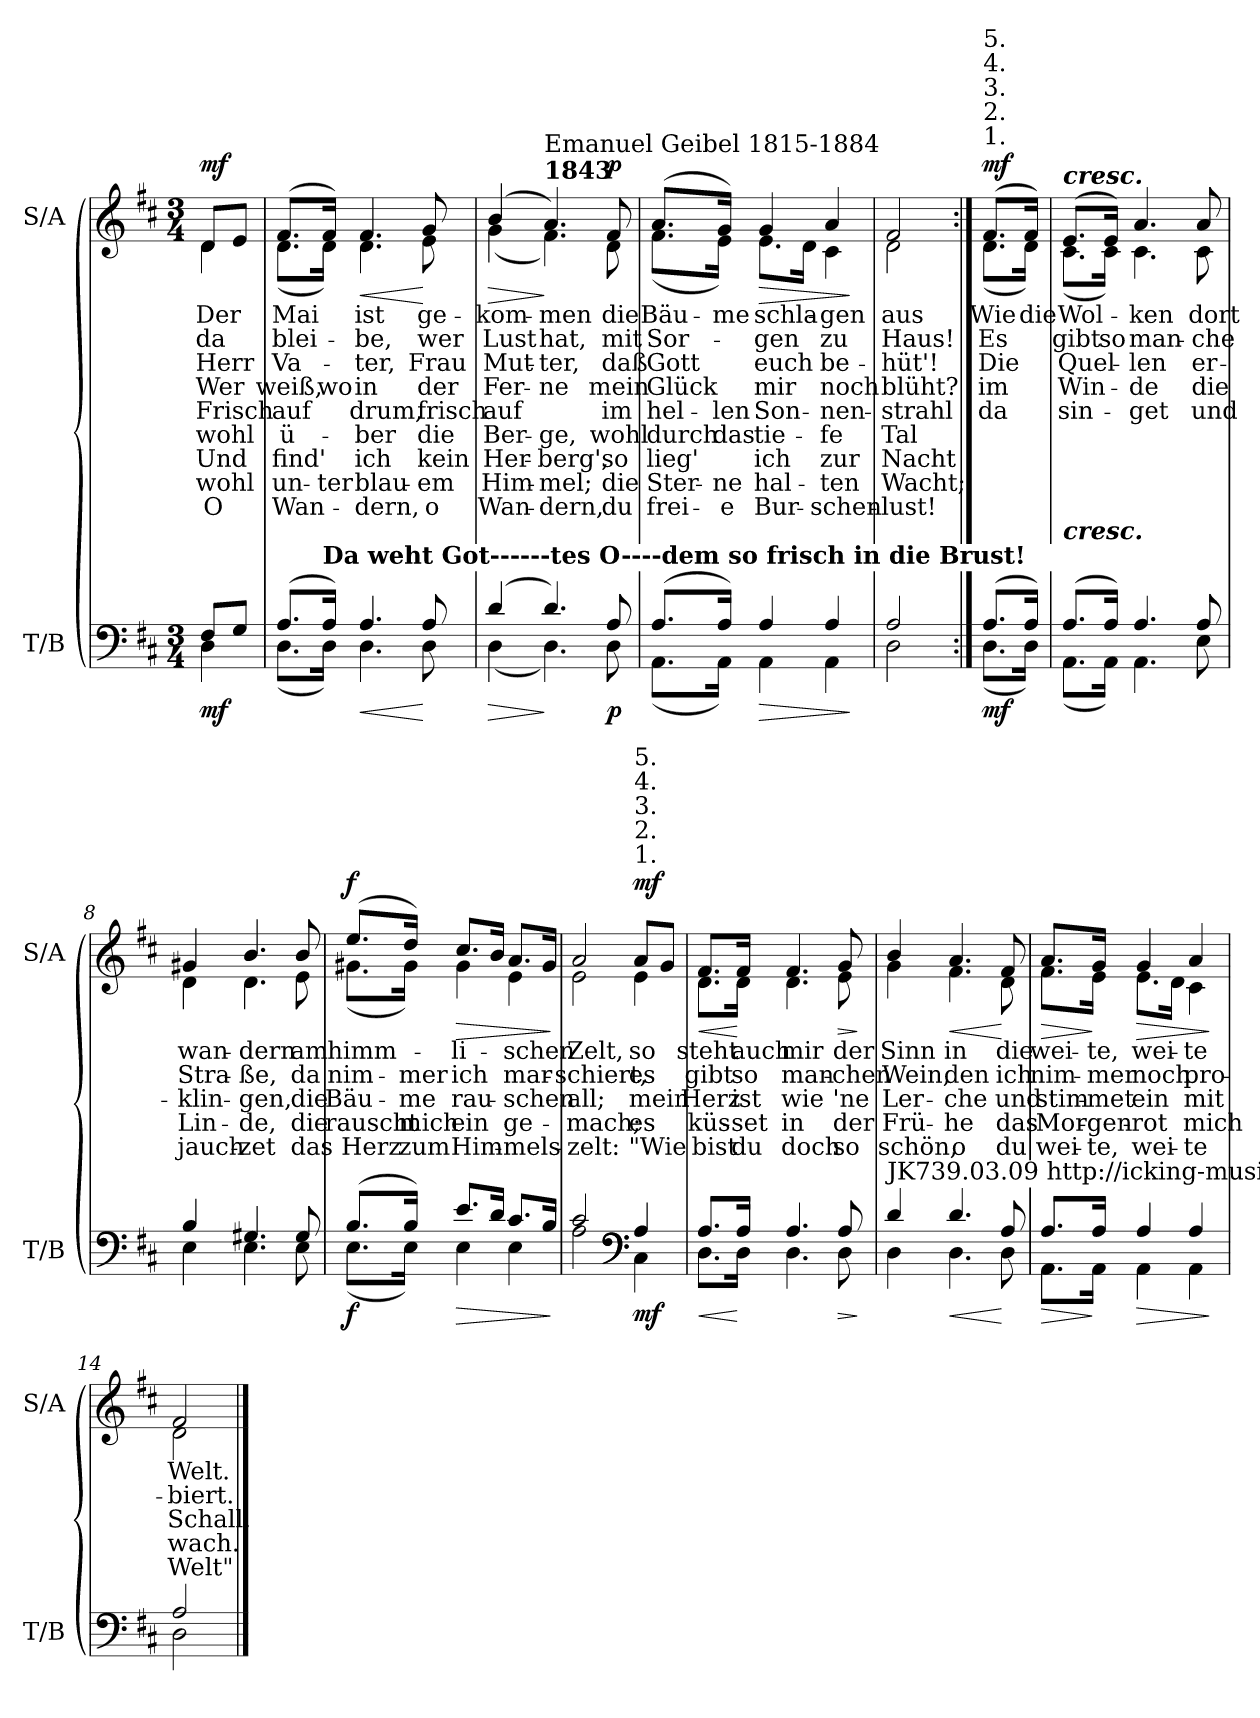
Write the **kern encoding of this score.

**kern	**dynam	**kern	**text	**text	**text	**text	**text	**text	**text	**text	**text	**dynam
*part2	*part2	*part1	*part1	*part1	*part1	*part1	*part1	*part1	*part1	*part1	*part1	*part1
*staff2	*staff2	*staff1	*staff1	*staff1	*staff1	*staff1	*staff1	*staff1	*staff1	*staff1	*staff1	*staff1
*I"T/B	*	*I"S/A	*	*	*	*	*	*	*	*	*	*
*I'T/B	*	*I'S/A	*	*	*	*	*	*	*	*	*	*
*clefF4	*	*clefG2	*	*	*	*	*	*	*	*	*	*
*k[f#c#]	*	*k[f#c#]	*	*	*	*	*	*	*	*	*	*
*M3/4	*	*M3/4	*	*	*	*	*	*	*	*	*	*
=1	=1	=1	=1	=1	=1	=1	=1	=1	=1	=1	=1	=1
*^	*	*	*	*	*	*	*	*	*	*	*	*
!	!	!	!LO:TX:a:t=1.	!	!	!	!	!	!	!	!	!	!
!	!	!	!LO:TX:a:t=2.	!	!	!	!	!	!	!	!	!	!
!	!	!	!LO:TX:a:t=3.	!	!	!	!	!	!	!	!	!	!
!	!	!	!LO:TX:a:t=4.	!	!	!	!	!	!	!	!	!	!
!	!	!	!LO:TX:a:t=5.	!	!	!	!	!	!	!	!	!	!
!	!	!	!LO:TX:a:Bi:t=Fröhlich	!	!	!	!	!	!	!	!	!	!
!	!	!LO:DY:b	!	!LO:LY:b	!LO:LY:b	!LO:LY:b	!LO:LY:b	!LO:LY:b	!LO:LY:b	!LO:LY:b	!LO:LY:b	!LO:LY:b	!LO:DY:b
*	*	*	*^	*	*	*	*	*	*	*	*	*	*
8F#/L	4D\	mf	8d/L	4d\	Der	da	Herr	Wer	Frisch	wohl	Und	wohl	O	mf
8G/J	.	.	8e/J	.	.	.	.	.	.	.	.	.	.	.
=2	=2	=2	=2	=2	=2	=2	=2	=2	=2	=2	=2	=2	=2	=2
!	!	!	!	!	!LO:LY:b	!LO:LY:b	!LO:LY:b	!LO:LY:b	!LO:LY:b	!LO:LY:b	!LO:LY:b	!LO:LY:b	!LO:LY:b	!
(8.A/L	(8.D\L	.	(8.f#/L	(8.d\L	Mai	blei-	Va-	weiß,	auf	ü-	find'	un-	Wan-	.
!LO:TX:a:B:t=Da             weht         Got------tes        O----dem      so      frisch           in      die      Brust!	!	!	!	!	!	!	!	!	!	!	!	!	!	!
!	!	!	!	!	!	!	!	!LO:LY:b	!	!	!	!LO:LY:b	!	!
16A/Jk)	16D\Jk)	.	16f#/Jk)	16d\Jk)	.	.	.	wo	.	.	.	ter	.	.
!	!	!LO:HP:b	!	!	!LO:LY:b	!LO:LY:b	!LO:LY:b	!LO:LY:b	!LO:LY:b	!LO:LY:b	!LO:LY:b	!LO:LY:b	!LO:LY:b	!LO:HP:b
4.A/	4.D\	<	4.f#/	4.d\	ist	be,	ter,	in	drum,	ber	ich	blau-	dern,	<
!	!	!	!	!	!LO:LY:b	!LO:LY:b	!LO:LY:b	!LO:LY:b	!LO:LY:b	!LO:LY:b	!LO:LY:b	!LO:LY:b	!LO:LY:b	!
8A/	8D\	[	8g/	8e\	ge-	wer	Frau	der	frisch	die	kein	em	o	[
=3	=3	=3	=3	=3	=3	=3	=3	=3	=3	=3	=3	=3	=3	=3
!	!	!LO:HP:b	!	!	!LO:LY:b	!LO:LY:b	!LO:LY:b	!LO:LY:b	!LO:LY:b	!LO:LY:b	!LO:LY:b	!LO:LY:b	!LO:LY:b	!LO:HP:b
(4d/	(4D\	>	(4b/	(4g\	kom-	Lust	Mut-	Fer-	auf	Ber-	Her-	Him-	Wan-	>
!	!	!	!LO:TX:a:B:t=1843	!	!	!	!	!	!	!	!	!	!	!
!	!	!	!LO:TX:a:t=Emanuel Geibel  1815-1884	!	!	!	!	!	!	!	!	!	!	!
!	!	!	!	!	!LO:LY:b	!LO:LY:b	!LO:LY:b	!LO:LY:b	!	!LO:LY:b	!LO:LY:b	!LO:LY:b	!LO:LY:b	!
4.d/)	4.D\)	]	4.a/)	4.f#\)	men	hat,	ter,	ne	.	ge,	berg',	mel;	dern,	]
!	!	!LO:DY:b	!	!	!LO:LY:b	!LO:LY:b	!LO:LY:b	!LO:LY:b	!LO:LY:b	!LO:LY:b	!LO:LY:b	!LO:LY:b	!LO:LY:b	!LO:DY:b
8A/	8D\	p	8f#/	8d\	die	mit	daß	mein	im	wohl	so	die	du	p
=4	=4	=4	=4	=4	=4	=4	=4	=4	=4	=4	=4	=4	=4	=4
!	!	!	!	!	!LO:LY:b	!LO:LY:b	!LO:LY:b	!LO:LY:b	!LO:LY:b	!LO:LY:b	!LO:LY:b	!LO:LY:b	!LO:LY:b	!
(8.A/L	(8.AA\L	.	(8.a/L	(8.f#\L	Bäu-	Sor-	Gott	Glück	hel-	durch	lieg'	Ster-	frei-	.
!	!	!	!	!	!LO:LY:b	!	!	!	!LO:LY:b	!LO:LY:b	!	!LO:LY:b	!LO:LY:b	!
16A/Jk)	16AA\Jk)	.	16g/Jk)	16e\Jk)	me	.	.	.	len	das	.	ne	e	.
!	!	!LO:HP:b	!	!	!LO:LY:b	!LO:LY:b	!LO:LY:b	!LO:LY:b	!LO:LY:b	!LO:LY:b	!LO:LY:b	!LO:LY:b	!LO:LY:b	!LO:HP:b
4A/	4AA\	>	4g/	8.e\L	schla-	gen	euch	mir	Son-	tie-	ich	hal-	Bur-	>
.	.	.	.	16d\Jk	.	.	.	.	.	.	.	.	.	.
!	!	!	!	!	!LO:LY:b	!LO:LY:b	!LO:LY:b	!LO:LY:b	!LO:LY:b	!LO:LY:b	!LO:LY:b	!LO:LY:b	!LO:LY:b	!
4A/	4AA\	.	4a/	4c#\	gen	zu	be-	noch	nen-	fe	zur	ten	schen-	.
*v	*v	*	*	*	*	*	*	*	*	*	*	*	*	*
*	*	*v	*v	*	*	*	*	*	*	*	*	*	*
.	]	.	.	.	.	.	.	.	.	.	.	]
=5	=5	=5	=5	=5	=5	=5	=5	=5	=5	=5	=5	=5
*^	*	*	*	*	*	*	*	*	*	*	*	*
!	!	!	!	!LO:LY:b	!LO:LY:b	!LO:LY:b	!LO:LY:b	!LO:LY:b	!LO:LY:b	!LO:LY:b	!LO:LY:b	!LO:LY:b	!
*	*	*	*^	*	*	*	*	*	*	*	*	*	*
2A/	2D\	.	2f#/	2d\	aus	Haus!	hüt'!	blüht?	strahl	Tal	Nacht	Wacht;	lust!	.
!!LO:PB:g=z	!!
=6:|!	=6:|!	=6:|!	=6:|!	=6:|!	=6:|!	=6:|!	=6:|!	=6:|!	=6:|!	=6:|!	=6:|!	=6:|!	=6:|!	=6:|!
!	!	!	!LO:TX:a:t=1.	!	!	!	!	!	!	!	!	!	!	!
!	!	!	!LO:TX:a:t=2.	!	!	!	!	!	!	!	!	!	!	!
!	!	!	!LO:TX:a:t=3.	!	!	!	!	!	!	!	!	!	!	!
!	!	!	!LO:TX:a:t=4.	!	!	!	!	!	!	!	!	!	!	!
!	!	!	!LO:TX:a:t=5.	!	!	!	!	!	!	!	!	!	!	!
!	!	!LO:DY:b	!	!	!LO:LY:b	!LO:LY:b	!LO:LY:b	!LO:LY:b	!LO:LY:b	!	!	!	!	!LO:DY:b
(8.A/L	(8.D\L	mf	(8.f#/L	(8.d\L	Wie	Es	Die	im	da	.	.	.	.	mf
!	!	!	!	!	!LO:LY:b	!	!	!	!	!	!	!	!	!
16A/Jk)	16D\Jk)	.	16f#/Jk)	16d\Jk)	die	.	.	.	.	.	.	.	.	.
=7	=7	=7	=7	=7	=7	=7	=7	=7	=7	=7	=7	=7	=7	=7
!	!	!	!LO:TX:a:Bi:t=cresc.	!	!	!	!	!	!	!	!	!	!	!
!LO:TX:a:Bi:t=cresc.	!	!	!	!	!	!	!	!	!	!	!	!	!	!
!	!	!	!	!	!LO:LY:b	!LO:LY:b	!LO:LY:b	!LO:LY:b	!LO:LY:b	!	!	!	!	!
(8.A/L	(8.AA\L	.	(8.e/L	(8.c#\L	Wol-	gibt	Quel-	Win-	sin-	.	.	.	.	.
!	!	!	!	!	!	!LO:LY:b	!	!	!	!	!	!	!	!
16A/Jk)	16AA\Jk)	.	16e/Jk)	16c#\Jk)	.	so	.	.	.	.	.	.	.	.
!	!	!	!	!	!LO:LY:b	!LO:LY:b	!LO:LY:b	!LO:LY:b	!LO:LY:b	!	!	!	!	!
4.A/	4.AA\	.	4.a/	4.c#\	ken	man-	len	de	get	.	.	.	.	.
!	!	!	!	!	!LO:LY:b	!LO:LY:b	!LO:LY:b	!LO:LY:b	!LO:LY:b	!	!	!	!	!
8A/	8E\	.	8a/	8c#\	dort	che	er-	die	und	.	.	.	.	.
=8	=8	=8	=8	=8	=8	=8	=8	=8	=8	=8	=8	=8	=8	=8
!	!	!	!	!	!LO:LY:b	!LO:LY:b	!LO:LY:b	!LO:LY:b	!LO:LY:b	!	!	!	!	!
4B/	4E\	.	4g#X/	4d\	wan-	Stra-	klin-	Lin-	jauch-	.	.	.	.	.
!	!	!	!	!	!LO:LY:b	!LO:LY:b	!LO:LY:b	!LO:LY:b	!LO:LY:b	!	!	!	!	!
4.G#X/	4.E\	.	4.b/	4.d\	dern	ße,	gen,	de,	zet	.	.	.	.	.
!	!	!	!	!	!LO:LY:b	!LO:LY:b	!LO:LY:b	!LO:LY:b	!LO:LY:b	!	!	!	!	!
8G#/	8E\	.	8b/	8e\	am	da	die	die	das	.	.	.	.	.
=9	=9	=9	=9	=9	=9	=9	=9	=9	=9	=9	=9	=9	=9	=9
!	!	!LO:DY:b	!	!	!LO:LY:b	!LO:LY:b	!LO:LY:b	!LO:LY:b	!LO:LY:b	!	!	!	!	!LO:DY:b
(8.B/L	(8.E\L	f	(8.ee/L	(8.g#X\L	himm-	nim-	Bäu-	rauscht	Herz	.	.	.	.	f
!	!	!	!	!	!	!LO:LY:b	!LO:LY:b	!LO:LY:b	!LO:LY:b	!	!	!	!	!
16B/Jk)	16E\Jk)	.	16dd/Jk)	16g#\Jk)	.	mer	me	mich	zum	.	.	.	.	.
!	!	!LO:HP:b	!	!	!LO:LY:b	!LO:LY:b	!LO:LY:b	!LO:LY:b	!LO:LY:b	!	!	!	!	!LO:HP:b
8.e/L	4E\	>	8.cc#/L	4g#\	li-	ich	rau-	ein	Him-	.	.	.	.	>
16d/Jk	.	.	16b/Jk	.	.	.	.	.	.	.	.	.	.	.
!	!	!	!	!	!LO:LY:b	!LO:LY:b	!LO:LY:b	!LO:LY:b	!LO:LY:b	!	!	!	!	!
8.c#/L	4E\	.	8.a/L	4e\	schen	mar-	schen	ge-	mels-	.	.	.	.	.
16B/Jk	.	.	16g#/Jk	.	.	.	.	.	.	.	.	.	.	.
*v	*v	*	*	*	*	*	*	*	*	*	*	*	*	*
*	*	*v	*v	*	*	*	*	*	*	*	*	*	*
.	]	.	.	.	.	.	.	.	.	.	.	]
=10	=10	=10	=10	=10	=10	=10	=10	=10	=10	=10	=10	=10
*^	*	*	*	*	*	*	*	*	*	*	*	*
!	!	!	!	!LO:LY:b	!LO:LY:b	!LO:LY:b	!LO:LY:b	!LO:LY:b	!	!	!	!	!
*	*	*	*^	*	*	*	*	*	*	*	*	*	*
2c#/	2A\	.	2a/	2e\	Zelt,	schiert,	all;	mach;	zelt:	.	.	.	.	.
*clefF4	*	*	*	*	*	*	*	*	*	*	*	*	*	*
!	!	!	!LO:TX:a:t=1.	!	!	!	!	!	!	!	!	!	!	!
!	!	!	!LO:TX:a:t=2.	!	!	!	!	!	!	!	!	!	!	!
!	!	!	!LO:TX:a:t=3.	!	!	!	!	!	!	!	!	!	!	!
!	!	!	!LO:TX:a:t=4.	!	!	!	!	!	!	!	!	!	!	!
!	!	!	!LO:TX:a:t=5.	!	!	!	!	!	!	!	!	!	!	!
!	!	!LO:DY:b	!	!	!LO:LY:b	!LO:LY:b	!LO:LY:b	!LO:LY:b	!LO:LY:b	!	!	!	!	!LO:DY:b
4A/	4C#\	mf	8a/L	4e\	so	es	mein	es	"Wie	.	.	.	.	mf
.	.	.	8g/J	.	.	.	.	.	.	.	.	.	.	.
!!LO:LB:g=z	!!
=11	=11	=11	=11	=11	=11	=11	=11	=11	=11	=11	=11	=11	=11	=11
!	!	!LO:HP:b	!	!	!LO:LY:b	!LO:LY:b	!LO:LY:b	!LO:LY:b	!LO:LY:b	!	!	!	!	!LO:HP:b
8.A/L	8.D\L	<	8.f#/L	8.d\L	steht	gibt	Herz	küs-	bist	.	.	.	.	<
!	!	!	!	!	!LO:LY:b	!LO:LY:b	!LO:LY:b	!LO:LY:b	!LO:LY:b	!	!	!	!	!
16A/Jk	16D\Jk	[	16f#/Jk	16d\Jk	auch	so	ist	set	du	.	.	.	.	[
!	!	!	!	!	!LO:LY:b	!LO:LY:b	!LO:LY:b	!LO:LY:b	!LO:LY:b	!	!	!	!	!
4.A/	4.D\	.	4.f#/	4.d\	mir	man-	wie	in	doch	.	.	.	.	.
!	!	!LO:HP:b	!	!	!LO:LY:b	!LO:LY:b	!LO:LY:b	!LO:LY:b	!LO:LY:b	!	!	!	!	!LO:HP:b
8A/	8D\	>	8g/	8e\	der	chen	'ne	der	so	.	.	.	.	>
*v	*v	*	*	*	*	*	*	*	*	*	*	*	*	*
*	*	*v	*v	*	*	*	*	*	*	*	*	*	*
.	]	.	.	.	.	.	.	.	.	.	.	]
=12	=12	=12	=12	=12	=12	=12	=12	=12	=12	=12	=12	=12
*^	*	*	*	*	*	*	*	*	*	*	*	*
!LO:TX:a:t=JK739.03.09 http&colon;//icking-music-archive.org	!	!	!	!	!	!	!	!	!	!	!	!	!
!	!	!	!	!LO:LY:b	!LO:LY:b	!LO:LY:b	!LO:LY:b	!LO:LY:b	!	!	!	!	!
*	*	*	*^	*	*	*	*	*	*	*	*	*	*
4d/	4D\	.	4b/	4g\	Sinn	Wein,	Ler-	Frü-	schön,	.	.	.	.	.
!	!	!LO:HP:b	!	!	!LO:LY:b	!LO:LY:b	!LO:LY:b	!LO:LY:b	!LO:LY:b	!	!	!	!	!LO:HP:b
4.d/	4.D\	<	4.a/	4.f#\	in	den	che	he	o	.	.	.	.	<
!	!	!	!	!	!LO:LY:b	!LO:LY:b	!LO:LY:b	!LO:LY:b	!LO:LY:b	!	!	!	!	!
8A/	8D\	[	8f#/	8d\	die	ich	und	das	du	.	.	.	.	[
=13	=13	=13	=13	=13	=13	=13	=13	=13	=13	=13	=13	=13	=13	=13
!	!	!LO:HP:b	!	!	!LO:LY:b	!LO:LY:b	!LO:LY:b	!LO:LY:b	!LO:LY:b	!	!	!	!	!LO:HP:b
8.A/L	8.AA\L	>	8.a/L	8.f#\L	wei-	nim-	stim-	Mor-	wei-	.	.	.	.	>
!	!	!	!	!	!LO:LY:b	!LO:LY:b	!LO:LY:b	!LO:LY:b	!LO:LY:b	!	!	!	!	!
16A/Jk	16AA\Jk	]	16g/Jk	16e\Jk	te,	mer	met	gen-	te,	.	.	.	.	]
!	!	!LO:HP:b	!	!	!LO:LY:b	!LO:LY:b	!LO:LY:b	!LO:LY:b	!LO:LY:b	!	!	!	!	!LO:HP:b
4A/	4AA\	>	4g/	8.e\L	wei-	noch	ein	rot	wei-	.	.	.	.	>
.	.	.	.	16d\Jk	.	.	.	.	.	.	.	.	.	.
!	!	!	!	!	!LO:LY:b	!LO:LY:b	!LO:LY:b	!LO:LY:b	!LO:LY:b	!	!	!	!	!
4A/	4AA\	.	4a/	4c#\	te	pro-	mit	mich	te	.	.	.	.	.
*v	*v	*	*	*	*	*	*	*	*	*	*	*	*	*
*	*	*v	*v	*	*	*	*	*	*	*	*	*	*
.	]	.	.	.	.	.	.	.	.	.	.	]
=14	=14	=14	=14	=14	=14	=14	=14	=14	=14	=14	=14	=14
*^	*	*	*	*	*	*	*	*	*	*	*	*
!	!	!	!	!LO:LY:b	!LO:LY:b	!LO:LY:b	!LO:LY:b	!LO:LY:b	!	!	!	!	!
*	*	*	*^	*	*	*	*	*	*	*	*	*	*
2A/	2D\	.	2f#/	2d\	Welt.	biert.	Schall.	wach.	Welt"	.	.	.	.	.
*v	*v	*	*	*	*	*	*	*	*	*	*	*	*	*
*	*	*v	*v	*	*	*	*	*	*	*	*	*	*
==	==	==	==	==	==	==	==	==	==	==	==	==
*-	*-	*-	*-	*-	*-	*-	*-	*-	*-	*-	*-	*-
